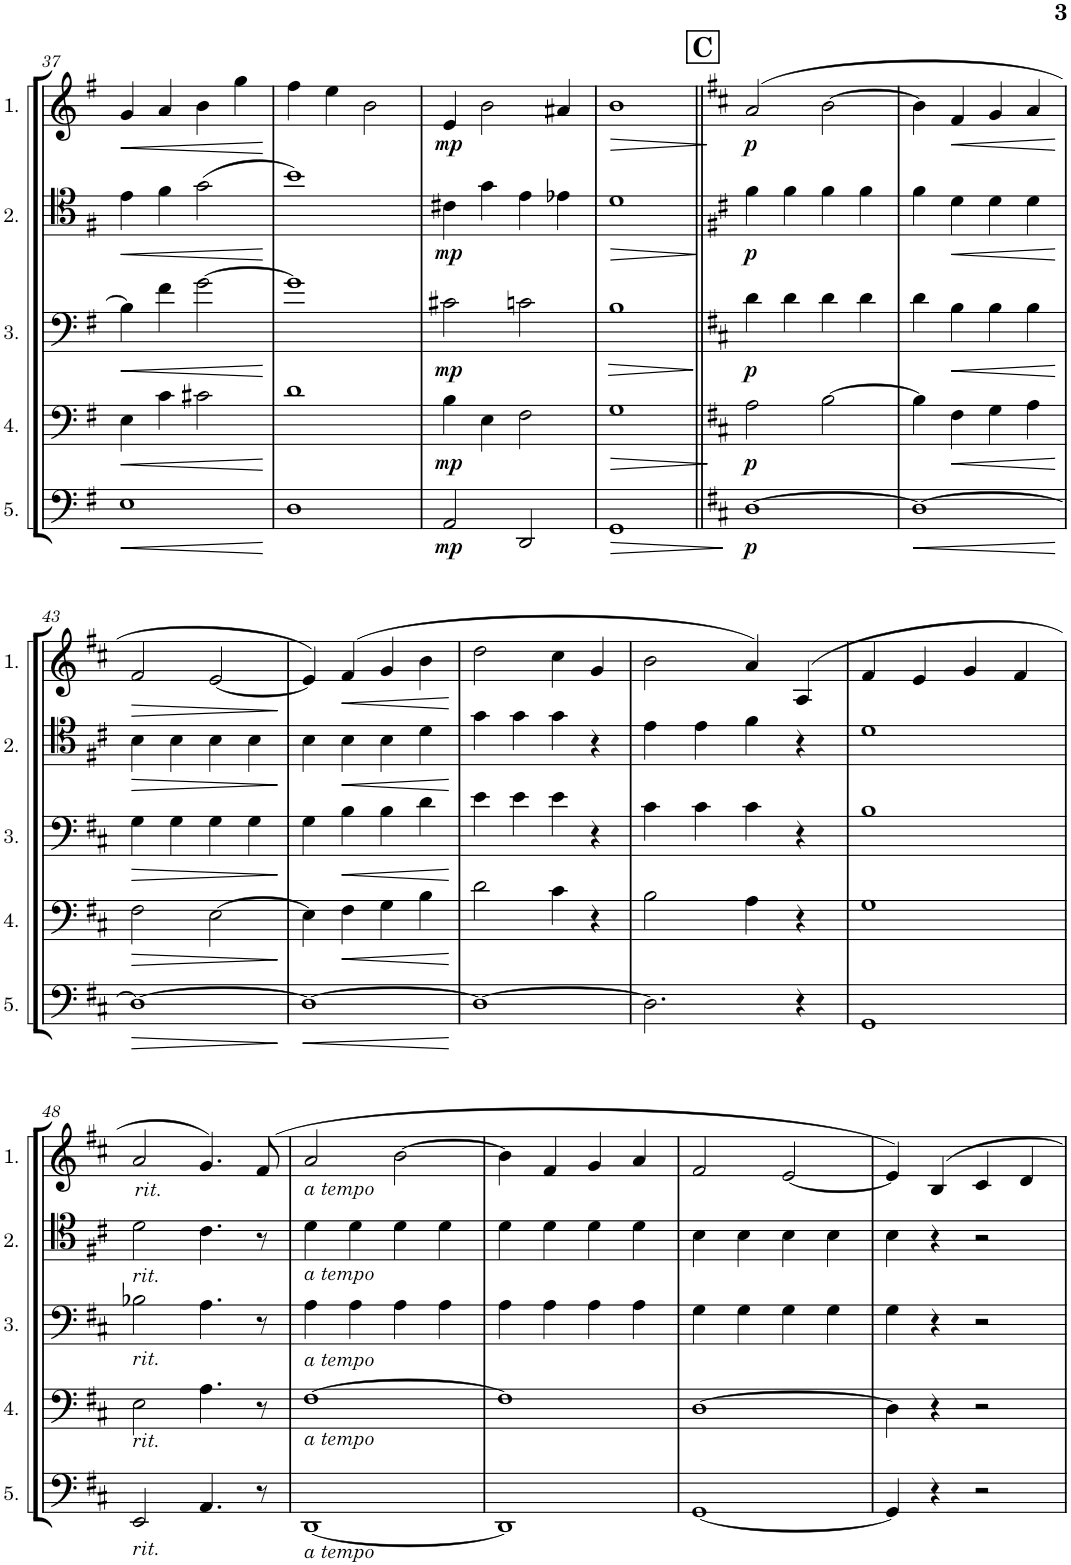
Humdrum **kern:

**kern	**dynam	**kern	**dynam	**kern	**dynam	**kern	**dynam	**kern	**dynam
*part5	*part5	*part4	*part4	*part3	*part3	*part2	*part2	*part1	*part1
*staff5	*staff5	*staff4	*staff4	*staff3	*staff3	*staff2	*staff2	*staff1	*staff1
*I"Cello 5	*	*I"Cello 4	*	*I"Cello 3	*	*I"Cello 2	*	*I"Cello 1	*
!!LO:PB:g=z
*clefF4	*	*clefF4	*	*clefF4	*	*clefC4	*	*clefG2	*
*k[f#]	*	*k[f#]	*	*k[f#]	*	*k[f#]	*	*k[f#]	*
*M4/4	*	*M4/4	*	*M4/4	*	*M4/4	*	*M4/4	*
=37	=37	=37	=37	=37	=37	=37	=37	=37	=37
!	!LO:HP:b	!	!LO:HP:b	!	!LO:HP:b	!	!LO:HP:b	!	!LO:HP:b
1E	<	4E\	<	4B\]	<	4e\	<	4g/	<
.	.	4c\	.	4f#\	.	4f#\	.	4a/	.
.	.	2c#X\	.	[2g\	.	(2g\	.	4b\	.
.	.	.	.	.	.	.	.	4gg\	.
.	[	.	[	.	[	.	[	.	[
=38	=38	=38	=38	=38	=38	=38	=38	=38	=38
1D	.	1d	.	1g]	.	1b)	.	4ff#\	.
.	.	.	.	.	.	.	.	4ee\	.
.	.	.	.	.	.	.	.	2b\	.
=39	=39	=39	=39	=39	=39	=39	=39	=39	=39
!	!LO:DY:b	!	!LO:DY:b	!	!LO:DY:b	!	!LO:DY:b	!	!LO:DY:b
2AA/	mp	4B\	mp	2c#X\	mp	4c#X\	mp	4e/	mp
.	.	4E\	.	.	.	4g\	.	2b\	.
2DD/	.	2F#\	.	2cn\	.	4e\	.	.	.
.	.	.	.	.	.	4e-X\	.	4a#X/	.
=40	=40	=40	=40	=40	=40	=40	=40	=40	=40
!	!LO:HP:b	!	!LO:HP:b	!	!LO:HP:b	!	!LO:HP:b	!	!LO:HP:b
1GG	>	1G	>	1B	>	1d	>	1b	>
!!LO:REH:place=s1:a:B:cj:fs=14:t=C
=41||	=41||	=41||	=41||	=41||	=41||	=41||	=41||	=41||	=41||
*k[f#c#]	*	*k[f#c#]	*	*k[f#c#]	*	*k[f#c#]	*	*k[f#c#]	*
!	!LO:DY:b	!	!LO:DY:b	!	!LO:DY:b	!	!LO:DY:b	!	!LO:DY:b
[1D	p	2A\	p	4d\	p	4f#\	p	(2a/	p
.	.	.	.	4d\	]	4f#\	]	.	.
.	.	[2B\	]	4d\	.	4f#\	.	[2b\	]
.	.	.	.	4d\	.	4f#\	.	.	.
.	]	.	.	.	.	.	.	.	.
=42	=42	=42	=42	=42	=42	=42	=42	=42	=42
!	!LO:HP:b	!	!	!	!	!	!	!	!
1D_	<	4B\]	.	4d\	.	4f#\	.	4b\]	.
!	!	!	!LO:HP:b	!	!LO:HP:b	!	!LO:HP:b	!	!LO:HP:b
.	.	4F#\	<	4B\	<	4d\	<	4f#/	<
.	.	4G\	.	4B\	.	4d\	.	4g/	.
.	.	4A\	.	4B\	.	4d\	.	4a/	.
.	[	.	[	.	[	.	[	.	[
!!LO:LB:g=z
=43	=43	=43	=43	=43	=43	=43	=43	=43	=43
!	!LO:HP:b	!	!LO:HP:b	!	!LO:HP:b	!	!LO:HP:b	!	!LO:HP:b
1D_	>	2F#\	>	4G\	>	4B\	>	2f#/	>
.	.	.	.	4G\	.	4B\	.	.	.
.	.	[2E\	.	4G\	.	4B\	.	[2e/	.
.	.	.	.	4G\	.	4B\	.	.	.
.	]	.	]	.	]	.	]	.	]
=44	=44	=44	=44	=44	=44	=44	=44	=44	=44
!	!LO:HP:b	!	!	!	!	!	!	!	!
1D_	<	4E\]	.	4G\	.	4B\	.	4e/])	.
!	!	!	!LO:HP:b	!	!LO:HP:b	!	!LO:HP:b	!	!LO:HP:b
.	.	4F#\	<	4B\	<	4B\	<	(4f#/	<
.	.	4G\	.	4B\	.	4B\	.	4g/	.
.	.	4B\	.	4d\	.	4d\	.	4b\	.
.	[	.	[	.	[	.	[	.	[
=45	=45	=45	=45	=45	=45	=45	=45	=45	=45
1D_	.	2d\	.	4e\	.	4g\	.	2dd\	.
.	.	.	.	4e\	.	4g\	.	.	.
.	.	4c#\	.	4e\	.	4g\	.	4cc#\	.
.	.	4r	.	4r	.	4r	.	4g/	.
=46	=46	=46	=46	=46	=46	=46	=46	=46	=46
2.D\]	.	2B\	.	4c#\	.	4e\	.	2b\	.
.	.	.	.	4c#\	.	4e\	.	.	.
.	.	4A\	.	4c#\	.	4f#\	.	4a/)	.
4r	.	4r	.	4r	.	4r	.	(>4A/	.
=47	=47	=47	=47	=47	=47	=47	=47	=47	=47
1GG	.	1G	.	1B	.	1d	.	4f#/	.
.	.	.	.	.	.	.	.	4e/	.
.	.	.	.	.	.	.	.	4g/	.
.	.	.	.	.	.	.	.	4f#/	.
!!LO:LB:g=z
=48	=48	=48	=48	=48	=48	=48	=48	=48	=48
!	!	!	!	!	!	!	!	!LO:TX:b:i:t=rit.	!
!	!	!	!	!	!	!LO:TX:b:i:t=rit.	!	!	!
!	!	!	!	!LO:TX:b:i:t=rit.	!	!	!	!	!
!	!	!LO:TX:b:i:t=rit.	!	!	!	!	!	!	!
!LO:TX:b:i:t=rit.	!	!	!	!	!	!	!	!	!
2EE/	.	2E\	.	2B-X\	.	2d\	.	2a/	.
4.AA/	.	4.A\	.	4.A\	.	4.c#\	.	4.g/)	.
8r	.	8r	.	8r	.	8r	.	(8f#/	.
=49	=49	=49	=49	=49	=49	=49	=49	=49	=49
!	!	!	!	!	!	!	!	!LO:TX:b:i:t=a tempo	!
!	!	!	!	!	!	!LO:TX:b:i:t=a tempo	!	!	!
!	!	!	!	!LO:TX:b:i:t=a tempo	!	!	!	!	!
!	!	!LO:TX:b:i:t=a tempo	!	!	!	!	!	!	!
!LO:TX:b:i:t=a tempo	!	!	!	!	!	!	!	!	!
[1DD	.	[1F#	.	4A\	.	4d\	.	2a/	.
.	.	.	.	4A\	.	4d\	.	.	.
.	.	.	.	4A\	.	4d\	.	[2b\	.
.	.	.	.	4A\	.	4d\	.	.	.
=50	=50	=50	=50	=50	=50	=50	=50	=50	=50
1DD]	.	1F#]	.	4A\	.	4d\	.	4b\]	.
.	.	.	.	4A\	.	4d\	.	4f#/	.
.	.	.	.	4A\	.	4d\	.	4g/	.
.	.	.	.	4A\	.	4d\	.	4a/	.
=51	=51	=51	=51	=51	=51	=51	=51	=51	=51
[1GG	.	[1D	.	4G\	.	4B\	.	2f#/	.
.	.	.	.	4G\	.	4B\	.	.	.
.	.	.	.	4G\	.	4B\	.	[2e/	.
.	.	.	.	4G\	.	4B\	.	.	.
=52	=52	=52	=52	=52	=52	=52	=52	=52	=52
4GG/]	.	4D\]	.	4G\	.	4B\	.	4e/])	.
4r	.	4r	.	4r	.	4r	.	4B/	.
2r	.	2r	.	2r	.	2r	.	4c#/	.
.	.	.	.	.	.	.	.	4d/	.
=	=	=	=	=	=	=	=	=	=
*-	*-	*-	*-	*-	*-	*-	*-	*-	*-
